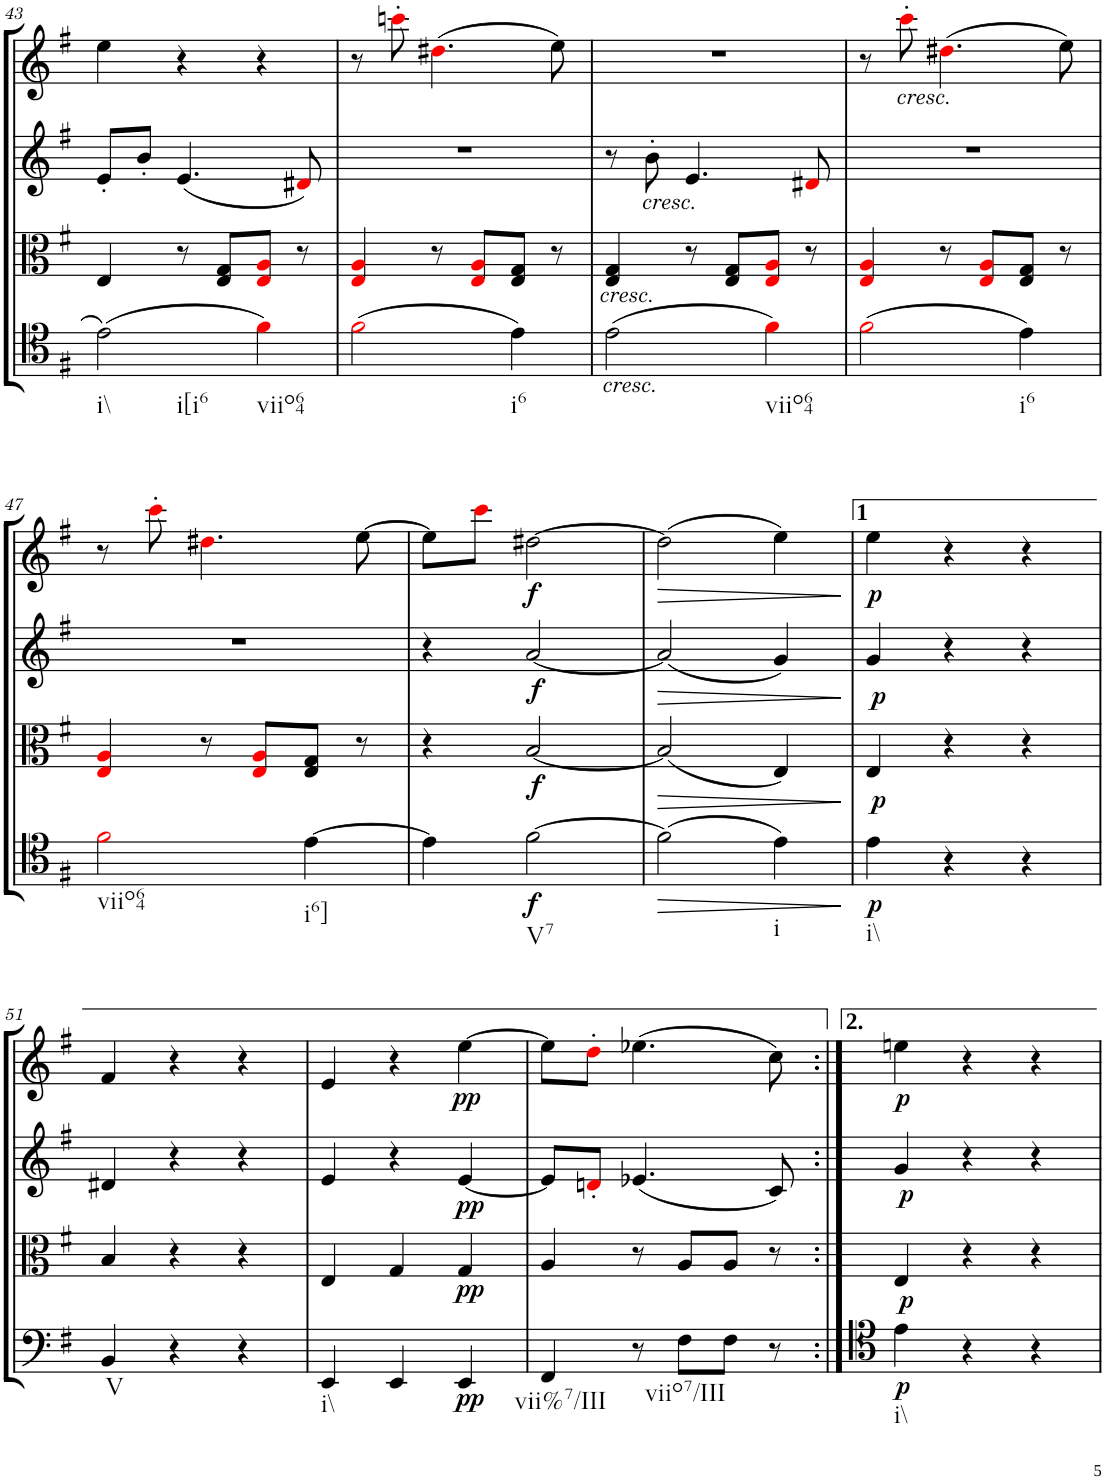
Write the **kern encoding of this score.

**kern	**dynam	**kern	**dynam	**kern	**dynam	**kern	**dynam
*part4	*part4	*part3	*part3	*part2	*part2	*part1	*part1
*staff4	*staff4	*staff3	*staff3	*staff2	*staff2	*staff1	*staff1
*I"Violoncello.	*	*I"Viola.	*	*I"Violin II.	*	*I"Violin I.	*
*I'Vc	*	*I'Vla	*	*I'Vln	*	*I'Vln	*
!!LO:PB:g=z
*clefC4	*	*clefC3	*	*clefG2	*	*clefG2	*
*k[f#]	*	*k[f#]	*	*k[f#]	*	*k[f#]	*
*M3/4	*	*M3/4	*	*M3/4	*	*M3/4	*
=43	=43	=43	=43	=43	=43	=43	=43
!LO:TX:b:t=i\\	!	!	!	!	!	!	!
!LO:TX:b:t=i[i6	!	!	!	!	!	!	!
(2e\	.	4E/	.	8e'/L	.	4ee\	.
.	.	.	.	8b'/J	.	.	.
.	.	8r	.	(4.e/	.	4r	.
.	.	8E/ 8G/L	.	.	.	.	.
!LO:TX:b:t=viio64	!	!	!	!	!	!	!
4f#i\)	.	8Ei/ 8Ai/J	.	.	.	4r	.
.	.	8r	.	8d#Xi/)	.	.	.
=44	=44	=44	=44	=44	=44	=44	=44
(2f#i\	.	4Ei/ 4Ai/	.	2.r	.	8r	.
.	.	.	.	.	.	8cccn'i\	.
.	.	8r	.	.	.	(4.dd#Xi\	.
.	.	8Ei/ 8Ai/L	.	.	.	.	.
!LO:TX:b:t=i6	!	!	!	!	!	!	!
4e\)	.	8E/ 8G/J	.	.	.	.	.
.	.	8r	.	.	.	8ee\)	.
=45	=45	=45	=45	=45	=45	=45	=45
!	!	!LO:TX:b:i:t=cresc.	!	!	!	!	!
!LO:TX:b:i:t=cresc.	!	!	!	!	!	!	!
(2e\	.	4E/ 4G/	.	8r	.	2.r	.
!	!	!	!	!LO:TX:b:i:t=cresc.	!	!	!
.	.	.	.	8b'\	.	.	.
.	.	8r	.	4.e/	.	.	.
.	.	8E/ 8G/L	.	.	.	.	.
!LO:TX:b:t=viio64	!	!	!	!	!	!	!
4f#i\)	.	8Ei/ 8Ai/J	.	.	.	.	.
.	.	8r	.	8d#Xi/	.	.	.
=46	=46	=46	=46	=46	=46	=46	=46
(2f#i\	.	4Ei/ 4Ai/	.	2.r	.	8r	.
!	!	!	!	!	!	!LO:TX:b:i:t=cresc.	!
.	.	.	.	.	.	8ccc'i\	.
.	.	8r	.	.	.	(4.dd#Xi\	.
.	.	8Ei/ 8Ai/L	.	.	.	.	.
!LO:TX:b:t=i6	!	!	!	!	!	!	!
4e\)	.	8E/ 8G/J	.	.	.	.	.
.	.	8r	.	.	.	8ee\)	.
!!LO:LB:g=z
=47	=47	=47	=47	=47	=47	=47	=47
!LO:TX:b:t=viio64	!	!	!	!	!	!	!
2f#i\	.	4Ei/ 4Ai/	.	2.r	.	8r	.
.	.	.	.	.	.	8ccc'i\	.
.	.	8r	.	.	.	4.dd#Xi\	.
.	.	8Ei/ 8Ai/L	.	.	.	.	.
!LO:TX:b:t=i6]	!	!	!	!	!	!	!
[4e\	.	8E/ 8G/J	.	.	.	.	.
.	.	8r	.	.	.	[8ee\	.
=48	=48	=48	=48	=48	=48	=48	=48
4e\]	.	4r	.	4r	.	8ee\L]	.
.	.	.	.	.	.	8ccci\J	.
!LO:TX:b:t=V7	!	!	!	!	!	!	!
!	!LO:DY:b	!	!LO:DY:b	!	!LO:DY:b	!	!LO:DY:b
[2f#\	f	[2B/	f	[2a/	f	[2dd#X\	f
=49	=49	=49	=49	=49	=49	=49	=49
!	!LO:HP:b	!	!LO:HP:b	!	!LO:HP:b	!	!LO:HP:b
(2f#\]	>	(2B/]	>	(2a/]	>	(2dd#\]	>
!LO:TX:b:t=i	!	!	!	!	!	!	!
4e\)	.	4E/)	.	4g/)	.	4ee\)	.
.	]	.	]	.	]	.	]
=50	=50	=50	=50	=50	=50	=50	=50
!LO:TX:b:t=i\\	!	!	!	!	!	!	!
!	!LO:DY:b	!	!LO:DY:b	!	!LO:DY:b	!	!LO:DY:b
4e\	p	4E/	p	4g/	p	4ee\	p
4r	.	4r	.	4r	.	4r	.
4r	.	4r	.	4r	.	4r	.
!!LO:LB:g=z
=51	=51	=51	=51	=51	=51	=51	=51
!LO:TX:b:t=V	!	!	!	!	!	!	!
4BB/	.	4B/	.	4d#X/	.	4f#/	.
4r	.	4r	.	4r	.	4r	.
4r	.	4r	.	4r	.	4r	.
=52	=52	=52	=52	=52	=52	=52	=52
!LO:TX:b:t=i\\	!	!	!	!	!	!	!
4EE/	.	4E/	.	4e/	.	4e/	.
4EE/	.	4G/	.	4r	.	4r	.
!	!LO:DY:b	!	!LO:DY:b	!	!LO:DY:b	!	!LO:DY:b
4EE/	pp	4G/	pp	[4e/	pp	[4ee\	pp
=53	=53	=53	=53	=53	=53	=53	=53
!LO:TX:b:t=vii%7/III	!	!	!	!	!	!	!
4FF#/	.	4A/	.	8e/L]	.	8ee\L]	.
.	.	.	.	8dn'i/J	.	8dd'i\J	.
!LO:TX:b:t=viio7/III	!	!	!	!	!	!	!
8r	.	8r	.	(4.e-X/	.	(4.ee-X\	.
8F#\L	.	8A/L	.	.	.	.	.
8F#\J	.	8A/J	.	.	.	.	.
8r	.	8r	.	8c/)	.	8cc\)	.
=49:|!	=49:|!	=49:|!	=49:|!	=49:|!	=49:|!	=49:|!	=49:|!
!LO:TX:b:t=i\\	!	!	!	!	!	!	!
!	!LO:DY:b	!	!LO:DY:b	!	!LO:DY:b	!	!LO:DY:b
4e\	p	4E/	p	4g/	p	4een\	p
4r	.	4r	.	4r	.	4r	.
4r	.	4r	.	4r	.	4r	.
=	=	=	=	=	=	=	=
*-	*-	*-	*-	*-	*-	*-	*-
